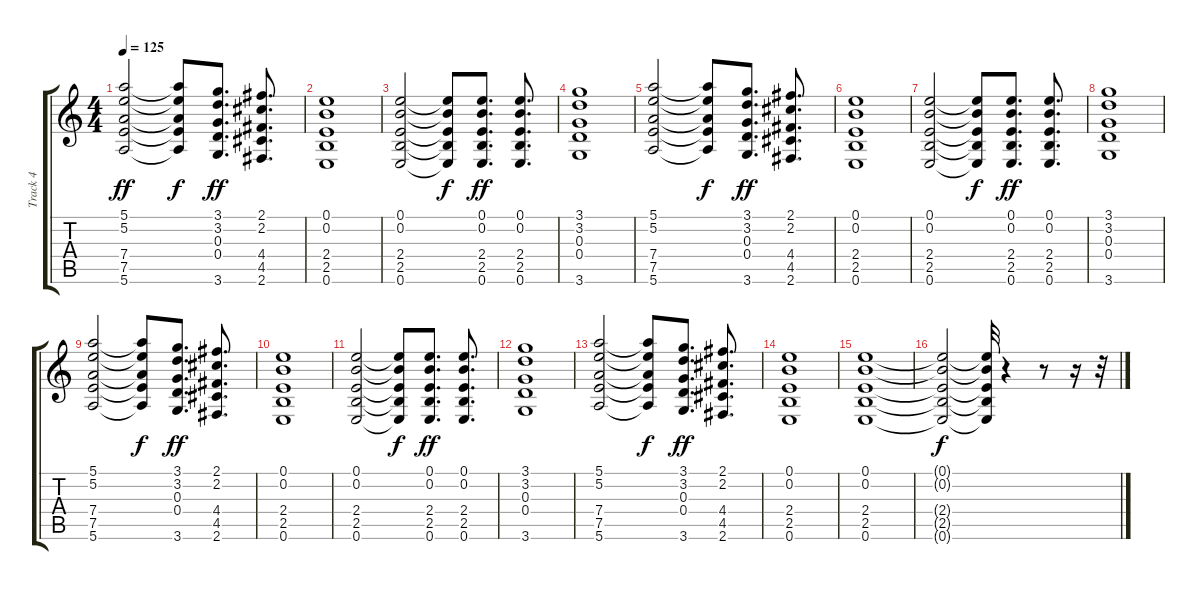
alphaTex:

\track ("Track 4" "Track 4") {instrument overdrivenguitar}
\staff {score tabs}
\tuning (E4 B3 G3 D3 A2 E2) {hide}
\ts (4 4)
\tempo 125
\clef g2
\ks c
(5.1 5.2 7.4 7.5 5.6).2{dy ff} (5.1{t} 5.2{t} 7.4{t} 7.5{t} 5.6{t}).8{dy f} (3.1 3.2 0.3 0.4 3.6).8{d dy ff} (2.1 2.2 4.4 4.5 2.6).8{d} |
(0.1 0.2 2.4 2.5 0.6).1 |
(0.1 0.2 2.4 2.5 0.6).2 (0.1{t} 0.2{t} 2.4{t} 2.5{t} 0.6{t}).8{dy f} (0.1 0.2 2.4 2.5 0.6).8{d dy ff} (0.1 0.2 2.4 2.5 0.6).8{d} |
(3.1 3.2 0.3 0.4 3.6).1 |
(5.1 5.2 7.4 7.5 5.6).2 (5.1{t} 5.2{t} 7.4{t} 7.5{t} 5.6{t}).8{dy f} (3.1 3.2 0.3 0.4 3.6).8{d dy ff} (2.1 2.2 4.4 4.5 2.6).8{d} |
(0.1 0.2 2.4 2.5 0.6).1 |
(0.1 0.2 2.4 2.5 0.6).2 (0.1{t} 0.2{t} 2.4{t} 2.5{t} 0.6{t}).8{dy f} (0.1 0.2 2.4 2.5 0.6).8{d dy ff} (0.1 0.2 2.4 2.5 0.6).8{d} |
(3.1 3.2 0.3 0.4 3.6).1 |
(5.1 5.2 7.4 7.5 5.6).2 (5.1{t} 5.2{t} 7.4{t} 7.5{t} 5.6{t}).8{dy f} (3.1 3.2 0.3 0.4 3.6).8{d dy ff} (2.1 2.2 4.4 4.5 2.6).8{d} |
(0.1 0.2 2.4 2.5 0.6).1 |
(0.1 0.2 2.4 2.5 0.6).2 (0.1{t} 0.2{t} 2.4{t} 2.5{t} 0.6{t}).8{dy f} (0.1 0.2 2.4 2.5 0.6).8{d dy ff} (0.1 0.2 2.4 2.5 0.6).8{d} |
(3.1 3.2 0.3 0.4 3.6).1 |
(5.1 5.2 7.4 7.5 5.6).2 (5.1{t} 5.2{t} 7.4{t} 7.5{t} 5.6{t}).8{dy f} (3.1 3.2 0.3 0.4 3.6).8{d dy ff} (2.1 2.2 4.4 4.5 2.6).8{d} |
(0.1 0.2 2.4 2.5 0.6).1 |
(0.1 0.2 2.4 2.5 0.6).1 |
(0.1{t} 0.2{t} 2.4{t} 2.5{t} 0.6{t}).2{dy f} (0.1{t} 0.2{t} 2.4{t} 2.5{t} 0.6{t}).32 r.4 r.8 r.16 r.32
